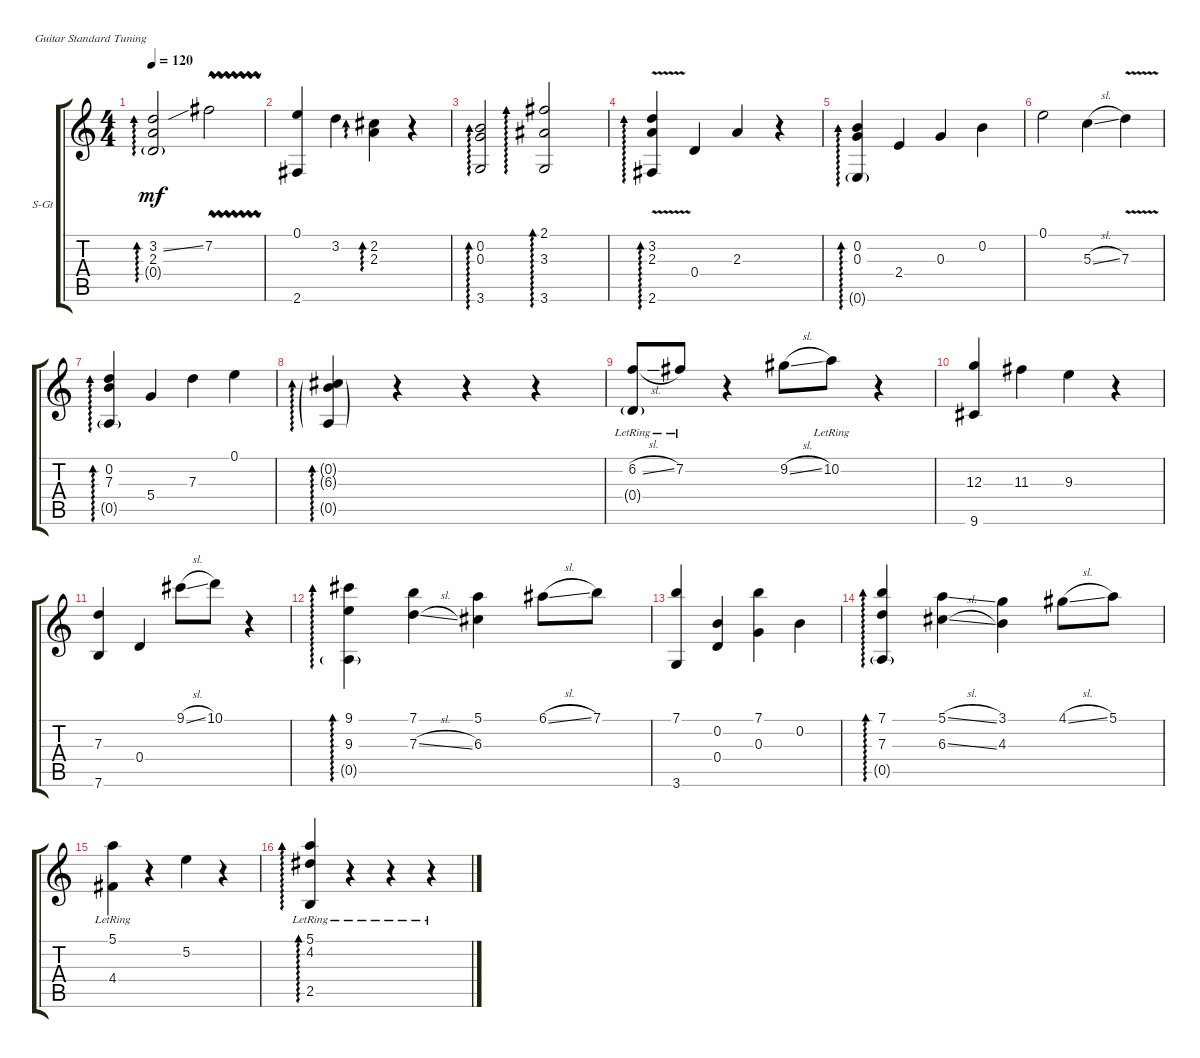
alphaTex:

\defaultSystemsLayout 4
\bracketExtendMode groupsimilarinstruments
\firstSystemTrackNameOrientation horizontal
\otherSystemsTrackNameOrientation horizontal
\track ("Steel Guitar" "S-Gt") {instrument acousticguitarsteel}
\staff {score tabs}
\tuning (E4 B3 G3 D3 A2 E2)
\ts (4 4)
\tempo 120
\clef g2
\ks c
(3.2{ss} 2.3 0.4{g}).2{ad 0 dy mf instrument acousticguitarsteel} 7.2{vw}.2 |
(0.1 2.6).4 3.2.4 (2.2 2.3).4{ad 0} r.4 |
(0.2 0.3 3.6).2{ad 0} (2.1 3.3 3.6).2{ad 0} |
(3.2{v} 2.3{v} 2.6{v}).4{ad 0} 0.4.4 2.3.4 r.4 |
(0.2 0.3 0.6{g}).4{ad 0} 2.4.4 0.3.4 0.2.4 |
0.1.2 5.3{sl}.4 7.3{v}.4 |
(0.2 7.3 0.5{g}).4{ad 0} 5.4.4 7.3.4 0.1.4 |
(0.2{g} 6.3{g} 0.5{g}).4{ad 0} r.4 r.4 r.4 |
(6.2{sl lr} 0.4{g lr}).8 7.2{lr}.8 r.4 9.2{sl}.8 10.2{lr}.8 r.4 |
(12.3 9.6).4 11.3.4 9.3.4 r.4 |
(7.3 7.6).4 0.4.4 9.1{sl}.8 10.1.8 r.4 |
(9.1 9.3 0.5{g}).4{ad 0} (7.1 7.3{sl}).4 (5.1 6.3).4 6.1{sl}.8 7.1.8 |
(7.1 3.6).4 (0.2 0.4).4 (7.1 0.3).4 0.2.4 |
(7.1 7.3 0.5{g}).4{ad 0} (5.1{sl} 6.3{sl}).4 (3.1 4.3).4 4.1{sl}.8 5.1.8 |
(5.1{lr} 4.4{lr}).4 r.4 5.2.4 r.4 |
(5.1{lr} 4.2{lr} 2.5{lr}).4{ad 0} r.4 r.4 r.4
